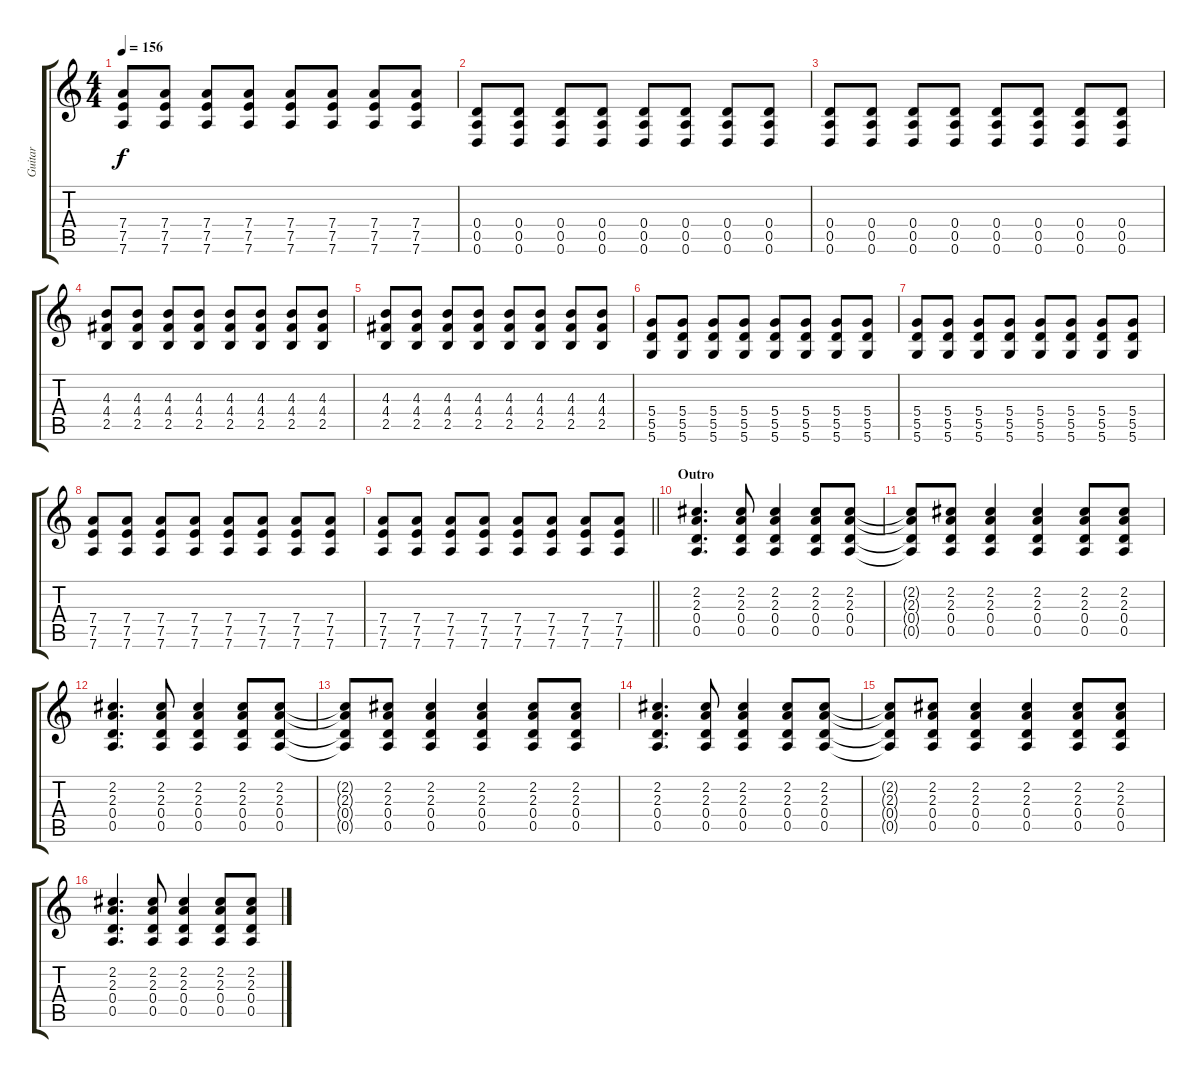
\track ("Guitar" "Guitar") {instrument acousticguitarsteel}
\staff {score tabs}
\tuning (E4 B3 G3 D3 A2 D2) {hide}
\ts (4 4)
\tempo 156
\clef g2
\ks c
(7.4 7.5 7.6).8{dy f} (7.4 7.5 7.6).8 (7.4 7.5 7.6).8 (7.4 7.5 7.6).8 (7.4 7.5 7.6).8 (7.4 7.5 7.6).8 (7.4 7.5 7.6).8 (7.4 7.5 7.6).8 |
(0.4 0.5 0.6).8 (0.4 0.5 0.6).8 (0.4 0.5 0.6).8 (0.4 0.5 0.6).8 (0.4 0.5 0.6).8 (0.4 0.5 0.6).8 (0.4 0.5 0.6).8 (0.4 0.5 0.6).8 |
(0.4 0.5 0.6).8 (0.4 0.5 0.6).8 (0.4 0.5 0.6).8 (0.4 0.5 0.6).8 (0.4 0.5 0.6).8 (0.4 0.5 0.6).8 (0.4 0.5 0.6).8 (0.4 0.5 0.6).8 |
(4.3 4.4 2.5).8 (4.3 4.4 2.5).8 (4.3 4.4 2.5).8 (4.3 4.4 2.5).8 (4.3 4.4 2.5).8 (4.3 4.4 2.5).8 (4.3 4.4 2.5).8 (4.3 4.4 2.5).8 |
(4.3 4.4 2.5).8 (4.3 4.4 2.5).8 (4.3 4.4 2.5).8 (4.3 4.4 2.5).8 (4.3 4.4 2.5).8 (4.3 4.4 2.5).8 (4.3 4.4 2.5).8 (4.3 4.4 2.5).8 |
(5.4 5.5 5.6).8 (5.4 5.5 5.6).8 (5.4 5.5 5.6).8 (5.4 5.5 5.6).8 (5.4 5.5 5.6).8 (5.4 5.5 5.6).8 (5.4 5.5 5.6).8 (5.4 5.5 5.6).8 |
(5.4 5.5 5.6).8 (5.4 5.5 5.6).8 (5.4 5.5 5.6).8 (5.4 5.5 5.6).8 (5.4 5.5 5.6).8 (5.4 5.5 5.6).8 (5.4 5.5 5.6).8 (5.4 5.5 5.6).8 |
(7.4 7.5 7.6).8 (7.4 7.5 7.6).8 (7.4 7.5 7.6).8 (7.4 7.5 7.6).8 (7.4 7.5 7.6).8 (7.4 7.5 7.6).8 (7.4 7.5 7.6).8 (7.4 7.5 7.6).8 |
\barLineRight lightlight
(7.4 7.5 7.6).8 (7.4 7.5 7.6).8 (7.4 7.5 7.6).8 (7.4 7.5 7.6).8 (7.4 7.5 7.6).8 (7.4 7.5 7.6).8 (7.4 7.5 7.6).8 (7.4 7.5 7.6).8 |
\section ("" "Outro")
(2.2 2.3 0.4 0.5).4{d volume 5 balance 8 instrument acousticguitarsteel} (2.2 2.3 0.4 0.5).8 (2.2 2.3 0.4 0.5).4 (2.2 2.3 0.4 0.5).8 (2.2 2.3 0.4 0.5).8 |
(2.2{t} 2.3{t} 0.4{t} 0.5{t}).8 (2.2 2.3 0.4 0.5).8 (2.2 2.3 0.4 0.5).4 (2.2 2.3 0.4 0.5).4 (2.2 2.3 0.4 0.5).8 (2.2 2.3 0.4 0.5).8 |
(2.2 2.3 0.4 0.5).4{d} (2.2 2.3 0.4 0.5).8 (2.2 2.3 0.4 0.5).4 (2.2 2.3 0.4 0.5).8 (2.2 2.3 0.4 0.5).8 |
(2.2{t} 2.3{t} 0.4{t} 0.5{t}).8 (2.2 2.3 0.4 0.5).8 (2.2 2.3 0.4 0.5).4 (2.2 2.3 0.4 0.5).4 (2.2 2.3 0.4 0.5).8 (2.2 2.3 0.4 0.5).8 |
(2.2 2.3 0.4 0.5).4{d} (2.2 2.3 0.4 0.5).8 (2.2 2.3 0.4 0.5).4 (2.2 2.3 0.4 0.5).8 (2.2 2.3 0.4 0.5).8 |
(2.2{t} 2.3{t} 0.4{t} 0.5{t}).8 (2.2 2.3 0.4 0.5).8 (2.2 2.3 0.4 0.5).4 (2.2 2.3 0.4 0.5).4 (2.2 2.3 0.4 0.5).8 (2.2 2.3 0.4 0.5).8 |
(2.2 2.3 0.4 0.5).4{d} (2.2 2.3 0.4 0.5).8 (2.2 2.3 0.4 0.5).4 (2.2 2.3 0.4 0.5).8 (2.2 2.3 0.4 0.5).8
